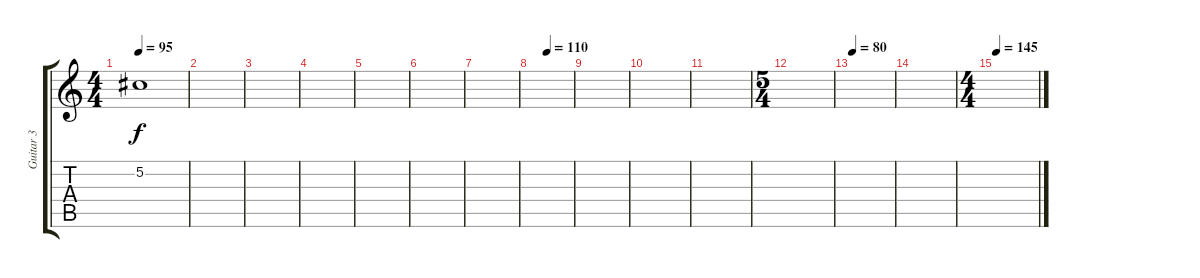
\track ("Guitar 3" "Guitar 3") {instrument distortionguitar}
\staff {score tabs}
\tuning (Db4 Ab3 E3 B2 Gb2 B1) {hide}
\ts (4 4)
\tempo 95
\clef g2
\ks c
5.2.1{dy f} |
|
|
|
|
|
|
\tempo (110 0.375)
|
|
|
|
\ts (5 4)
|
\tempo 80
|
|
\ts (4 4)
\tempo 145
